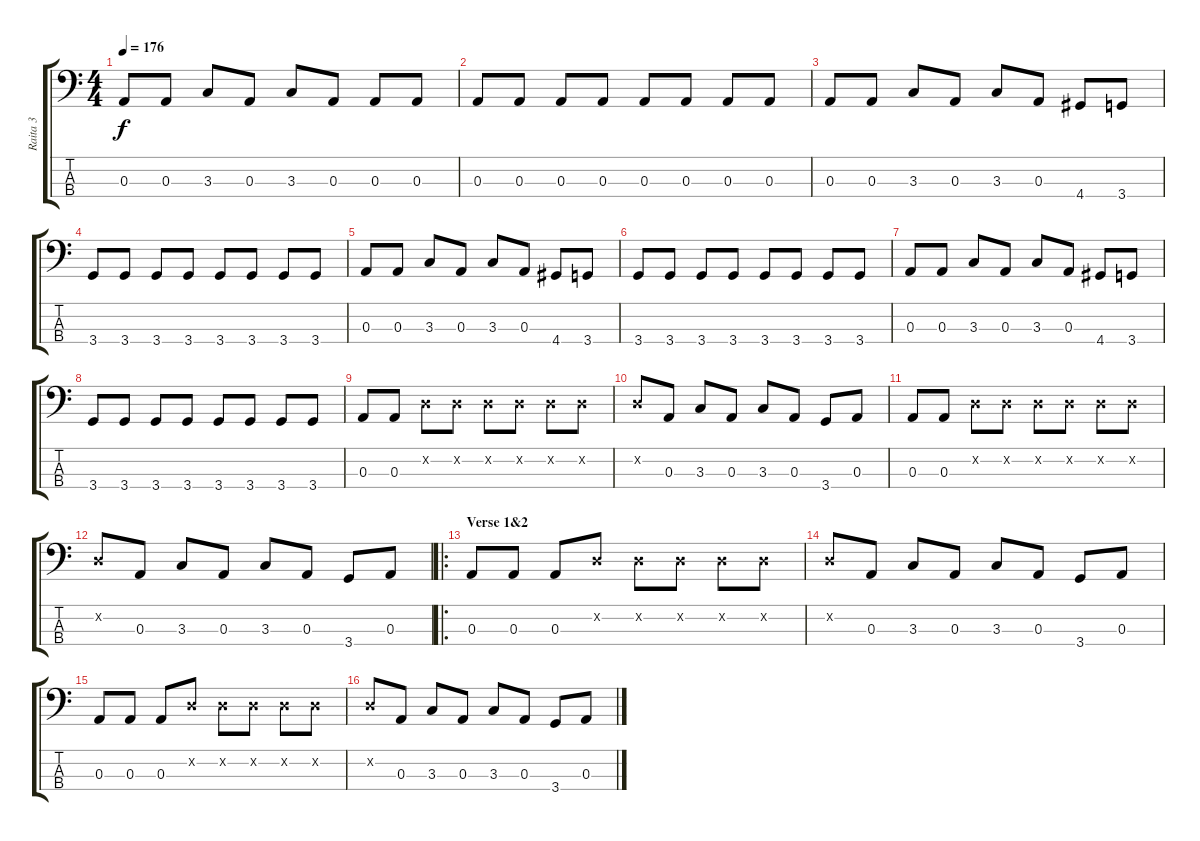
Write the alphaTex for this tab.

\track ("Raita 3" "Raita 3") {instrument electricbasspick}
\staff {score tabs}
\tuning (G2 D2 A1 E1) {hide}
\ts (4 4)
\tempo 176
\clef f4
\ks c
0.3.8{dy f instrument electricbasspick} 0.3.8 3.3.8 0.3.8 3.3.8 0.3.8 0.3.8 0.3.8 |
0.3.8 0.3.8 0.3.8 0.3.8 0.3.8 0.3.8 0.3.8 0.3.8 |
0.3.8 0.3.8 3.3.8 0.3.8 3.3.8 0.3.8 4.4.8 3.4.8 |
3.4.8 3.4.8 3.4.8 3.4.8 3.4.8 3.4.8 3.4.8 3.4.8 |
0.3.8 0.3.8 3.3.8 0.3.8 3.3.8 0.3.8 4.4.8 3.4.8 |
3.4.8 3.4.8 3.4.8 3.4.8 3.4.8 3.4.8 3.4.8 3.4.8 |
0.3.8 0.3.8 3.3.8 0.3.8 3.3.8 0.3.8 4.4.8 3.4.8 |
3.4.8 3.4.8 3.4.8 3.4.8 3.4.8 3.4.8 3.4.8 3.4.8 |
0.3.8 0.3.8 0.2{x}.8 0.2{x}.8 0.2{x}.8 0.2{x}.8 0.2{x}.8 0.2{x}.8 |
0.2{x}.8 0.3.8 3.3.8 0.3.8 3.3.8 0.3.8 3.4.8 0.3.8 |
0.3.8 0.3.8 0.2{x}.8 0.2{x}.8 0.2{x}.8 0.2{x}.8 0.2{x}.8 0.2{x}.8 |
0.2{x}.8 0.3.8 3.3.8 0.3.8 3.3.8 0.3.8 3.4.8 0.3.8 |
\ro
\section ("" "Verse 1&2")
0.3.8 0.3.8 0.3.8 0.2{x}.8 0.2{x}.8 0.2{x}.8 0.2{x}.8 0.2{x}.8 |
0.2{x}.8 0.3.8 3.3.8 0.3.8 3.3.8 0.3.8 3.4.8 0.3.8 |
0.3.8 0.3.8 0.3.8 0.2{x}.8 0.2{x}.8 0.2{x}.8 0.2{x}.8 0.2{x}.8 |
0.2{x}.8 0.3.8 3.3.8 0.3.8 3.3.8 0.3.8 3.4.8 0.3.8
